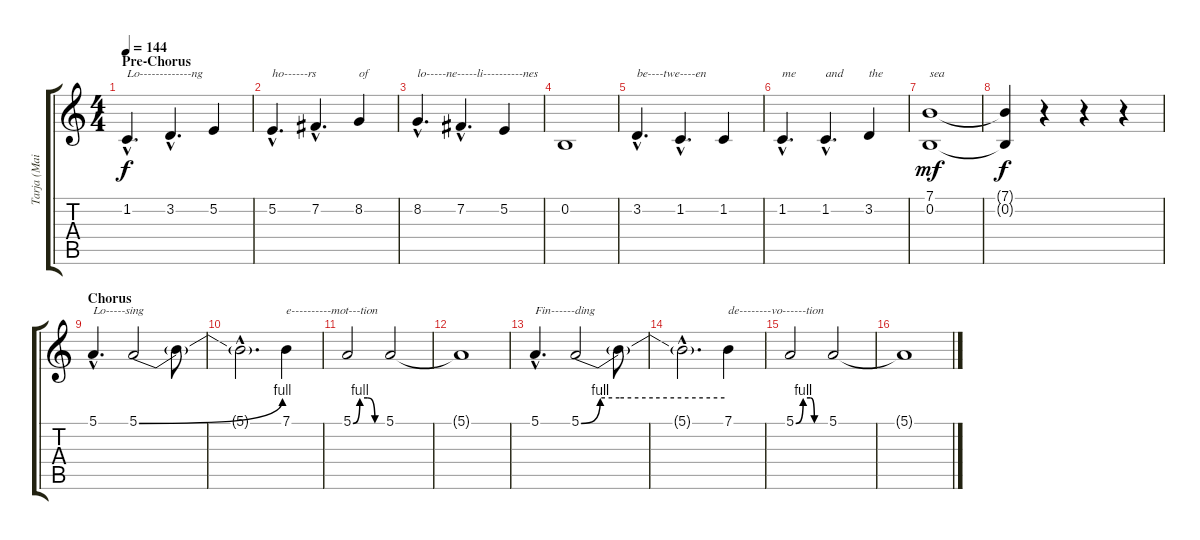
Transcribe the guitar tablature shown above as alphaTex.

\track ("Tarja (Main Vocals)" "Tarja (Mai") {instrument lead6voice}
\staff {score tabs}
\tuning (E4 B3 G3 D3 A2 E2) {hide}
\ts (4 4)
\section ("" "Pre-Chorus")
\tempo 144
\clef g2
\ks c
1.2{hac}.4{d txt "Lo-------------ng" dy f} 3.2{hac}.4{d} 5.2.4 |
5.2{hac}.4{d txt "ho------rs"} 7.2{hac}.4{d} 8.2.4{txt "of"} |
8.2{hac}.4{d txt "lo-----ne-----li----------nes"} 7.2{hac}.4{d} 5.2.4 |
0.2.1 |
3.2{hac}.4{d txt "be----twe----en"} 1.2{hac}.4{d} 1.2.4 |
1.2{hac}.4{d txt "me"} 1.2{hac}.4{d txt "and"} 3.2.4{txt "the"} |
(7.1 0.2).1{txt "sea" dy mf} |
(7.1{t} 0.2{t}).4{dy f} r.4 r.4 r.4 |
\section ("" "Chorus")
5.1{hac}.4{d txt "Lo-----sing"} 5.1{be (bend 0 0 60 4)}.2 5.1{t}.8 |
5.1{hac t}.2{d} 7.1.4{txt "e----------mot---tion"} |
5.1{be (custom 0 0 14 4 30 4 45 0 52 0 60 0)}.2 5.1.2 |
5.1{t}.1 |
5.1{hac}.4{d txt "Fin------ding"} 5.1{be (custom 0 0 8 4 16 4 30 4 60 4)}.2 5.1{t}.8 |
5.1{hac t}.2{d} 7.1.4{txt "de--------vo------tion"} |
5.1{be (custom 0 0 15 4 30 4 38 0 60 0)}.2 5.1.2 |
5.1{t}.1
